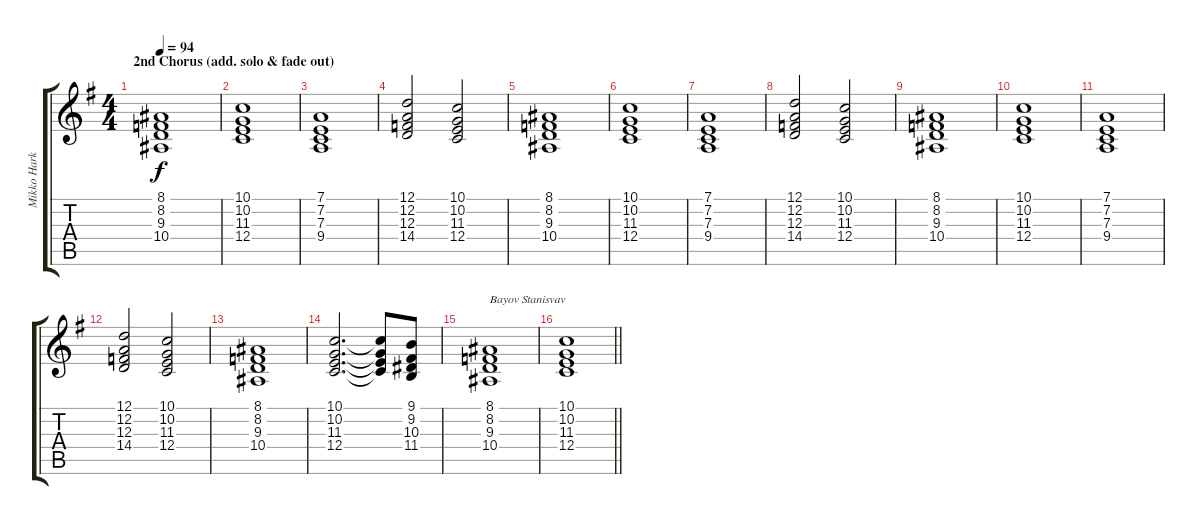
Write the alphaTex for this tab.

\track ("Mikko Harkin - Keyboard" "Mikko Hark") {instrument stringensemble1}
\staff {score tabs}
\tuning (D4 A3 F3 C3 G2 D2) {hide}
\ts (4 4)
\section ("" "2nd Chorus (add. solo & fade out)")
\tempo 94
\clef g2
\ks eminor
(8.1 8.2 9.3 10.4).1{dy f} |
(10.1 10.2 11.3 12.4).1 |
(7.1 7.2 7.3 9.4).1 |
(12.1 12.2 12.3 14.4).2 (10.1 10.2 11.3 12.4).2 |
(8.1 8.2 9.3 10.4).1 |
(10.1 10.2 11.3 12.4).1 |
(7.1 7.2 7.3 9.4).1 |
(12.1 12.2 12.3 14.4).2 (10.1 10.2 11.3 12.4).2 |
(8.1 8.2 9.3 10.4).1 |
(10.1 10.2 11.3 12.4).1 |
(7.1 7.2 7.3 9.4).1 |
(12.1 12.2 12.3 14.4).2 (10.1 10.2 11.3 12.4).2 |
(8.1 8.2 9.3 10.4).1 |
(10.1 10.2 11.3 12.4).2{d} (10.1{t} 10.2{t} 11.3{t} 12.4{t}).8 (9.1 9.2 10.3 11.4).8 |
(8.1 8.2 9.3 10.4).1{txt "Bayov Stanisvav"} |
\barLineRight lightlight
(10.1 10.2 11.3 12.4).1
